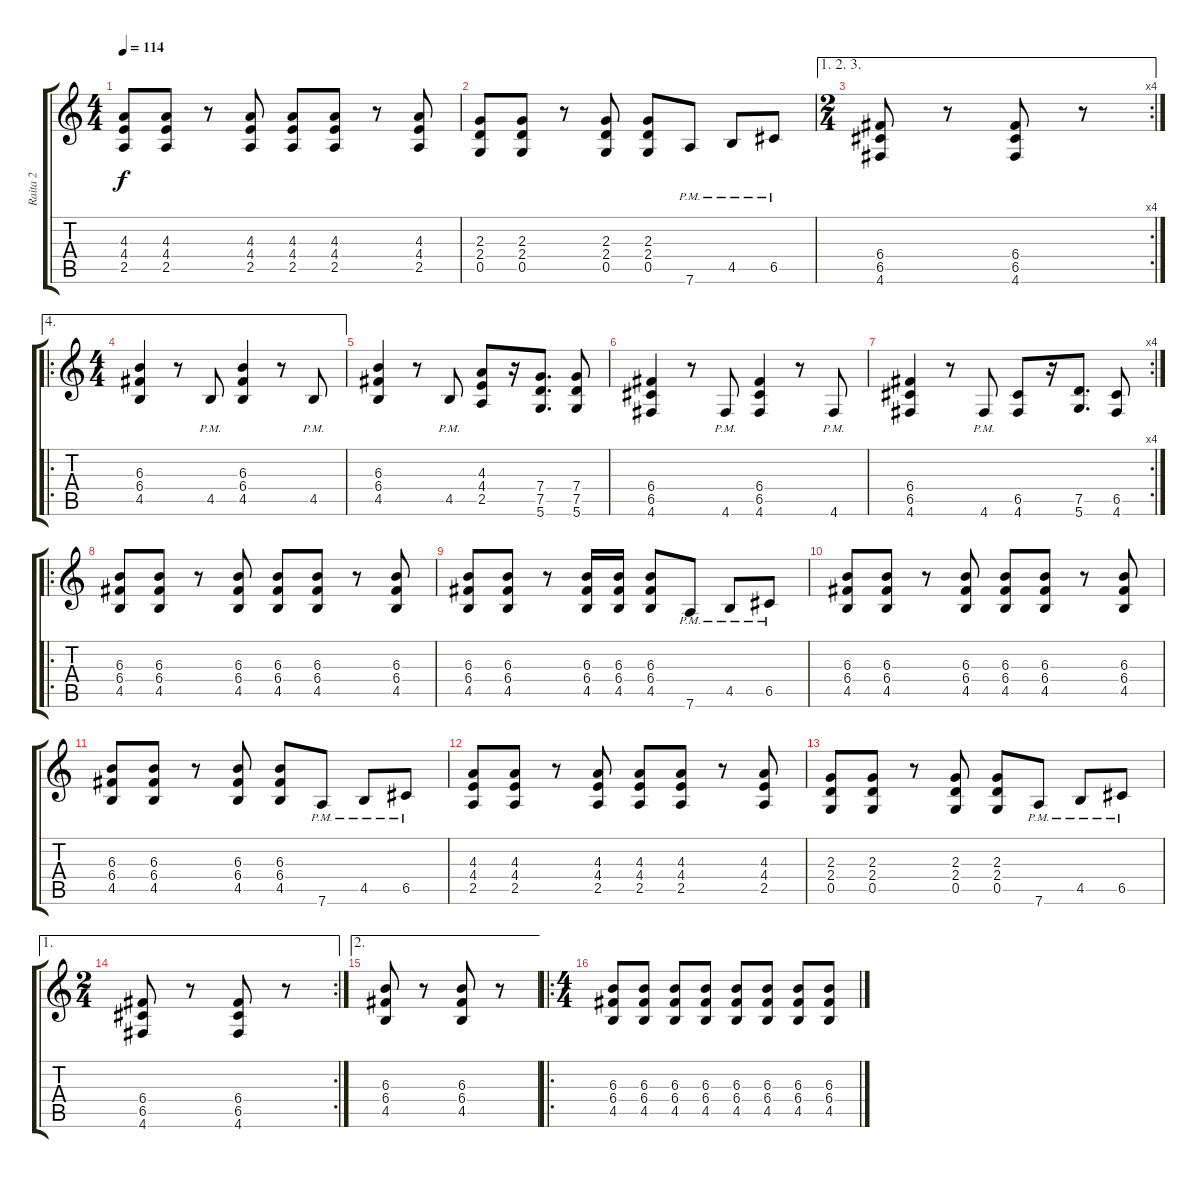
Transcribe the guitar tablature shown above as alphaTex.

\track ("Raita 2" "Raita 2") {instrument distortionguitar}
\staff {score tabs}
\tuning (D4 A3 F3 C3 G2 D2) {hide}
\ts (4 4)
\tempo 114
\clef g2
\ks c
(4.3 4.4 2.5).8{dy f} (4.3 4.4 2.5).8 r.8 (4.3 4.4 2.5).8 (4.3 4.4 2.5).8 (4.3 4.4 2.5).8 r.8 (4.3 4.4 2.5).8 |
(2.3 2.4 0.5).8 (2.3 2.4 0.5).8 r.8 (2.3 2.4 0.5).8 (2.3 2.4 0.5).8 7.6{pm}.8 4.5{pm}.8 6.5{pm}.8 |
\ae (1 2 3)
\rc 4
\ts (2 4)
(6.4 6.5 4.6).8 r.8 (6.4 6.5 4.6).8 r.8 |
\ae 4
\ro
\ts (4 4)
(6.3 6.4 4.5).4 r.8 4.5{pm}.8 (6.3 6.4 4.5).4 r.8 4.5{pm}.8 |
(6.3 6.4 4.5).4 r.8 4.5{pm}.8 (4.3 4.4 2.5).8 r.16 (7.4 7.5 5.6).8{d} (7.4 7.5 5.6).8 |
(6.4 6.5 4.6).4 r.8 4.6{pm}.8 (6.4 6.5 4.6).4 r.8 4.6{pm}.8 |
\rc 4
(6.4 6.5 4.6).4 r.8 4.6{pm}.8 (6.5 4.6).8 r.16 (7.5 5.6).8{d} (6.5 4.6).8 |
\ro
(6.3 6.4 4.5).8 (6.3 6.4 4.5).8 r.8 (6.3 6.4 4.5).8 (6.3 6.4 4.5).8 (6.3 6.4 4.5).8 r.8 (6.3 6.4 4.5).8 |
(6.3 6.4 4.5).8 (6.3 6.4 4.5).8 r.8 (6.3 6.4 4.5).16 (6.3 6.4 4.5).16 (6.3 6.4 4.5).8 7.6{pm}.8 4.5{pm}.8 6.5{pm}.8 |
(6.3 6.4 4.5).8 (6.3 6.4 4.5).8 r.8 (6.3 6.4 4.5).8 (6.3 6.4 4.5).8 (6.3 6.4 4.5).8 r.8 (6.3 6.4 4.5).8 |
(6.3 6.4 4.5).8 (6.3 6.4 4.5).8 r.8 (6.3 6.4 4.5).8 (6.3 6.4 4.5).8 7.6{pm}.8 4.5{pm}.8 6.5{pm}.8 |
(4.3 4.4 2.5).8 (4.3 4.4 2.5).8 r.8 (4.3 4.4 2.5).8 (4.3 4.4 2.5).8 (4.3 4.4 2.5).8 r.8 (4.3 4.4 2.5).8 |
(2.3 2.4 0.5).8 (2.3 2.4 0.5).8 r.8 (2.3 2.4 0.5).8 (2.3 2.4 0.5).8 7.6{pm}.8 4.5{pm}.8 6.5{pm}.8 |
\ae 1
\rc 2
\ts (2 4)
(6.4 6.5 4.6).8 r.8 (6.4 6.5 4.6).8 r.8 |
\ae 2
(6.3 6.4 4.5).8 r.8 (6.3 6.4 4.5).8 r.8 |
\ro
\ts (4 4)
(6.3 6.4 4.5).8 (6.3 6.4 4.5).8 (6.3 6.4 4.5).8 (6.3 6.4 4.5).8 (6.3 6.4 4.5).8 (6.3 6.4 4.5).8 (6.3 6.4 4.5).8 (6.3 6.4 4.5).8
